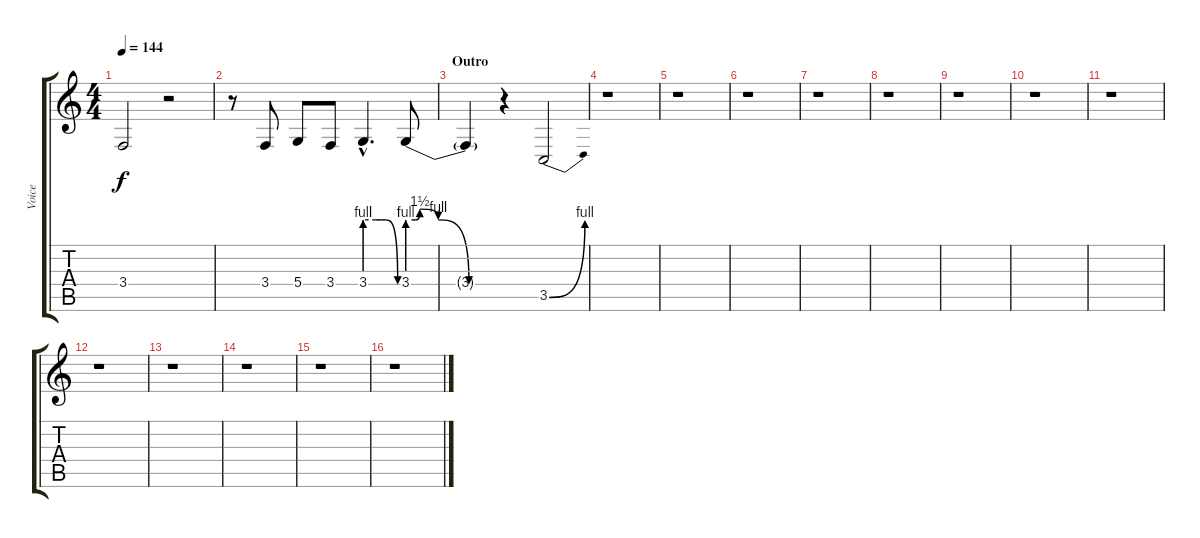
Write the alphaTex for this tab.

\track ("Voice" "Voice") {instrument recorder}
\staff {score tabs}
\tuning (E4 B3 G3 D3 A2 E2) {hide}
\ts (4 4)
\tempo 144
\clef g2
\ks c
3.4{t}.2{dy f} r.2 |
r.8 3.4.8 5.4.8 3.4.8 3.4{be (custom 0 4 20 4 30 4 37 4 60 0) hac}.4{d} 3.4{be (custom 0 4 5 4 8 6 20 4 40 0 60 0)}.8 |
\section ("" "Outro")
3.4{t}.4 r.4 3.5{be (bend 0 0 60 4)}.2 |
r.1 |
r.1 |
r.1 |
r.1 |
r.1 |
r.1 |
r.1 |
r.1 |
r.1 |
r.1 |
r.1 |
r.1 |
r.1
